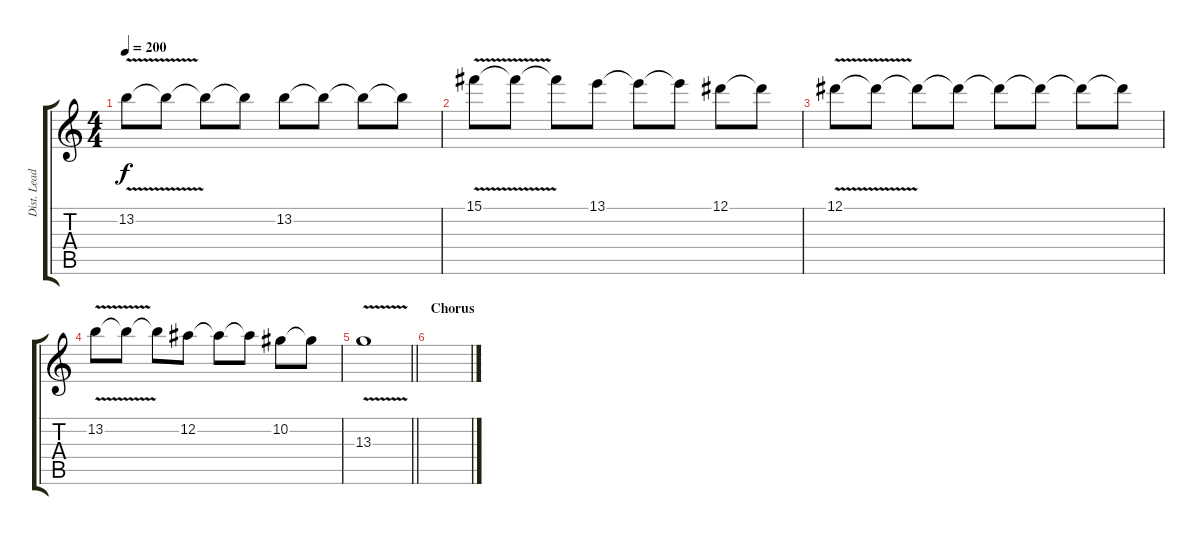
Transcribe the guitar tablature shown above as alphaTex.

\track ("Dist. Lead Guitar" "Dist. Lead") {instrument distortionguitar}
\staff {score tabs}
\tuning (Eb4 Bb3 Gb3 Db3 Ab2 Db2) {hide}
\ts (4 4)
\tempo 200
\clef g2
\ks c
13.2{v}.8{dy f} 13.2{t}.8 13.2{t}.8 13.2{t}.8 13.2.8 13.2{t}.8 13.2{t}.8 13.2{t}.8 |
15.1{v}.8 15.1{t}.8 15.1{t}.8 13.1.8 13.1{t}.8 13.1{t}.8 12.1.8 12.1{t}.8 |
12.1{v}.8 12.1{t}.8 12.1{t}.8 12.1{t}.8 12.1{t}.8 12.1{t}.8 12.1{t}.8 12.1{t}.8 |
13.2{v}.8 13.2{t}.8 13.2{t}.8 12.2.8 12.2{t}.8 12.2{t}.8 10.2.8 10.2{t}.8 |
\barLineRight lightlight
13.3{v}.1 |
\section ("" "Chorus")
